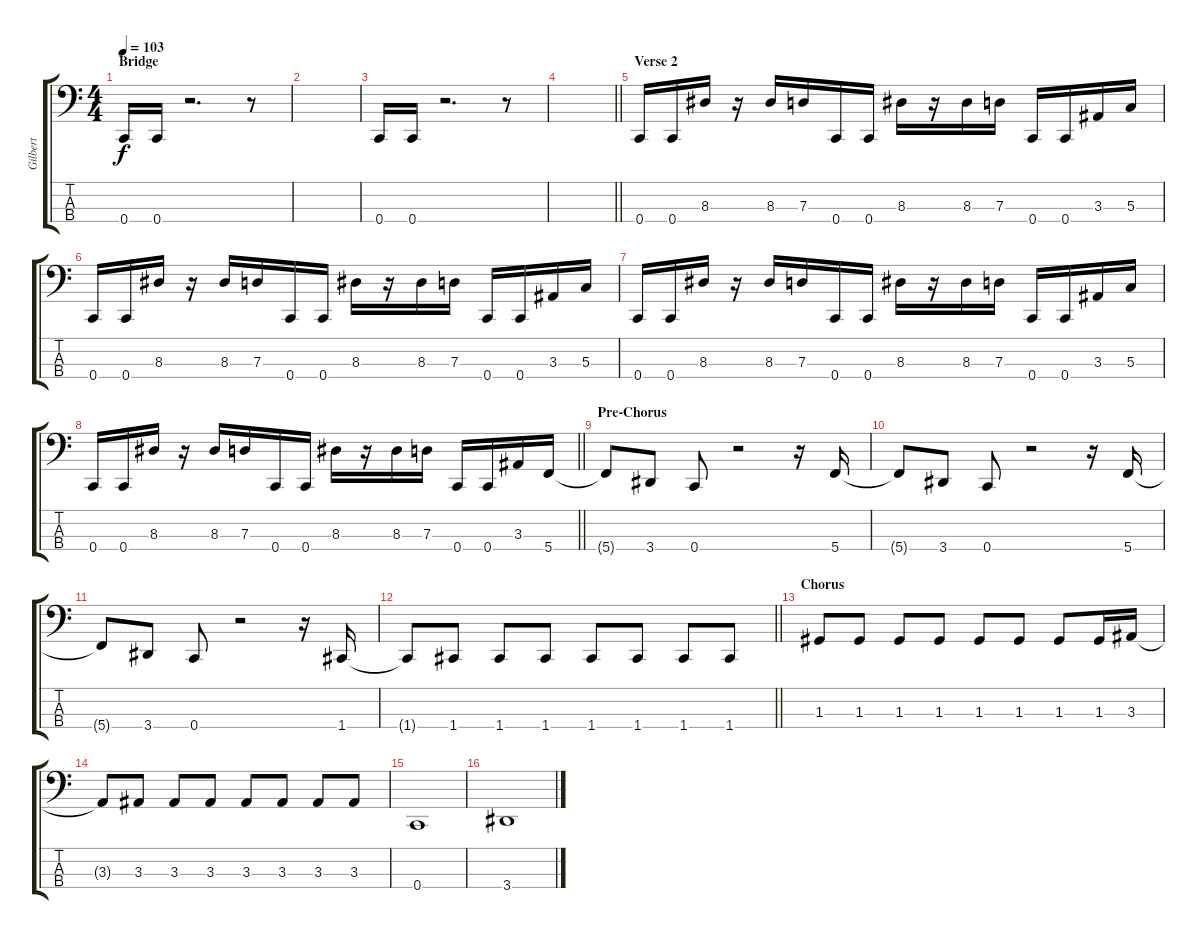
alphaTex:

\track ("Gilbert" "Gilbert") {instrument electricbassfinger}
\staff {score tabs}
\tuning (F2 C2 G1 C1) {hide}
\ts (4 4)
\section ("" "Bridge")
\tempo 103
\clef f4
\ks c
0.4.16{dy f} 0.4.16 r.2{d} r.8 |
|
0.4.16 0.4.16 r.2{d} r.8 |
\barLineRight lightlight
|
\section ("" "Verse 2")
0.4.16 0.4.16 8.3.16 r.16 8.3.16 7.3.16 0.4.16 0.4.16 8.3.16 r.16 8.3.16 7.3.16 0.4.16 0.4.16 3.3.16 5.3.16 |
0.4.16 0.4.16 8.3.16 r.16 8.3.16 7.3.16 0.4.16 0.4.16 8.3.16 r.16 8.3.16 7.3.16 0.4.16 0.4.16 3.3.16 5.3.16 |
0.4.16 0.4.16 8.3.16 r.16 8.3.16 7.3.16 0.4.16 0.4.16 8.3.16 r.16 8.3.16 7.3.16 0.4.16 0.4.16 3.3.16 5.3.16 |
\barLineRight lightlight
0.4.16 0.4.16 8.3.16 r.16 8.3.16 7.3.16 0.4.16 0.4.16 8.3.16 r.16 8.3.16 7.3.16 0.4.16 0.4.16 3.3.16 5.4.16 |
\section ("" "Pre-Chorus")
5.4{t}.8 3.4.8 0.4.8 r.2 r.16 5.4.16 |
5.4{t}.8 3.4.8 0.4.8 r.2 r.16 5.4.16 |
5.4{t}.8 3.4.8 0.4.8 r.2 r.16 1.4.16 |
\barLineRight lightlight
1.4{t}.8 1.4.8 1.4.8 1.4.8 1.4.8 1.4.8 1.4.8 1.4.8 |
\section ("" "Chorus")
1.3.8 1.3.8 1.3.8 1.3.8 1.3.8 1.3.8 1.3.8 1.3.16 3.3.16 |
3.3{t}.8 3.3.8 3.3.8 3.3.8 3.3.8 3.3.8 3.3.8 3.3.8 |
0.4.1 |
3.4.1
